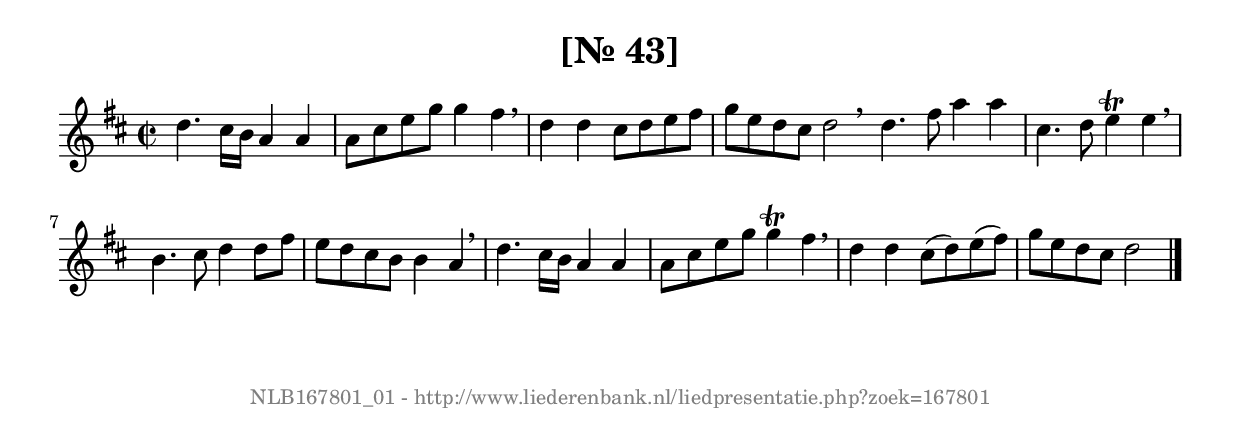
%
% produced by wce2krn 1.64 (7 June 2014)
%
\version"2.16"
#(append! paper-alist '(("long" . (cons (* 210 mm) (* 2000 mm)))))
#(set-default-paper-size "long")
sb = {\breathe}
mBreak = {\breathe }
bBreak = {\breathe }
x = {\once\override NoteHead #'style = #'cross }
gl=\glissando
itime={\override Staff.TimeSignature #'stencil = ##f }
ficta = {\once\set suggestAccidentals = ##t}
fine = {\once\override Score.RehearsalMark #'self-alignment-X = #1 \mark \markup {\italic{Fine}}}
dc = {\once\override Score.RehearsalMark #'self-alignment-X = #1 \mark \markup {\italic{D.C.}}}
dcf = {\once\override Score.RehearsalMark #'self-alignment-X = #1 \mark \markup {\italic{D.C. al Fine}}}
dcc = {\once\override Score.RehearsalMark #'self-alignment-X = #1 \mark \markup {\italic{D.C. al Coda}}}
ds = {\once\override Score.RehearsalMark #'self-alignment-X = #1 \mark \markup {\italic{D.S.}}}
dsf = {\once\override Score.RehearsalMark #'self-alignment-X = #1 \mark \markup {\italic{D.S. al Fine}}}
dsc = {\once\override Score.RehearsalMark #'self-alignment-X = #1 \mark \markup {\italic{D.S. al Coda}}}
pv = {\set Score.repeatCommands = #'((volta "1"))}
sv = {\set Score.repeatCommands = #'((volta "2"))}
tv = {\set Score.repeatCommands = #'((volta "3"))}
qv = {\set Score.repeatCommands = #'((volta "4"))}
xv = {\set Score.repeatCommands = #'((volta #f))}
\header{ tagline = ""
title = "[Nr. 43]"
}
\score {{
\key d \major
\relative g'
{
\set melismaBusyProperties = #'()
\time 2/2
\tempo 4=120
\override Score.MetronomeMark #'transparent = ##t
\override Score.RehearsalMark #'break-visibility = #(vector #t #t #f)
d'4. cis16 b a4 a a8 cis e g g4 fis \sb d d cis8 d e fis g e d cis d2 \bar ":|:" \bBreak
d4. fis8 a4 a cis,4. d8 e4^\trill e \sb b4. cis8 d4 d8 fis e d cis b b4 a \sb d4. cis16 b a4 a a8 cis e g g4^\trill fis \sb d d cis8( d) e(fis) g e d cis d2 \bar "|."
 }}
 \midi { }
 \layout {
            indent = 0.0\cm
}
}
\markup { \vspace #0 } \markup { \with-color #grey \fill-line { \center-column { \smaller "NLB167801_01 - http://www.liederenbank.nl/liedpresentatie.php?zoek=167801" } } }
